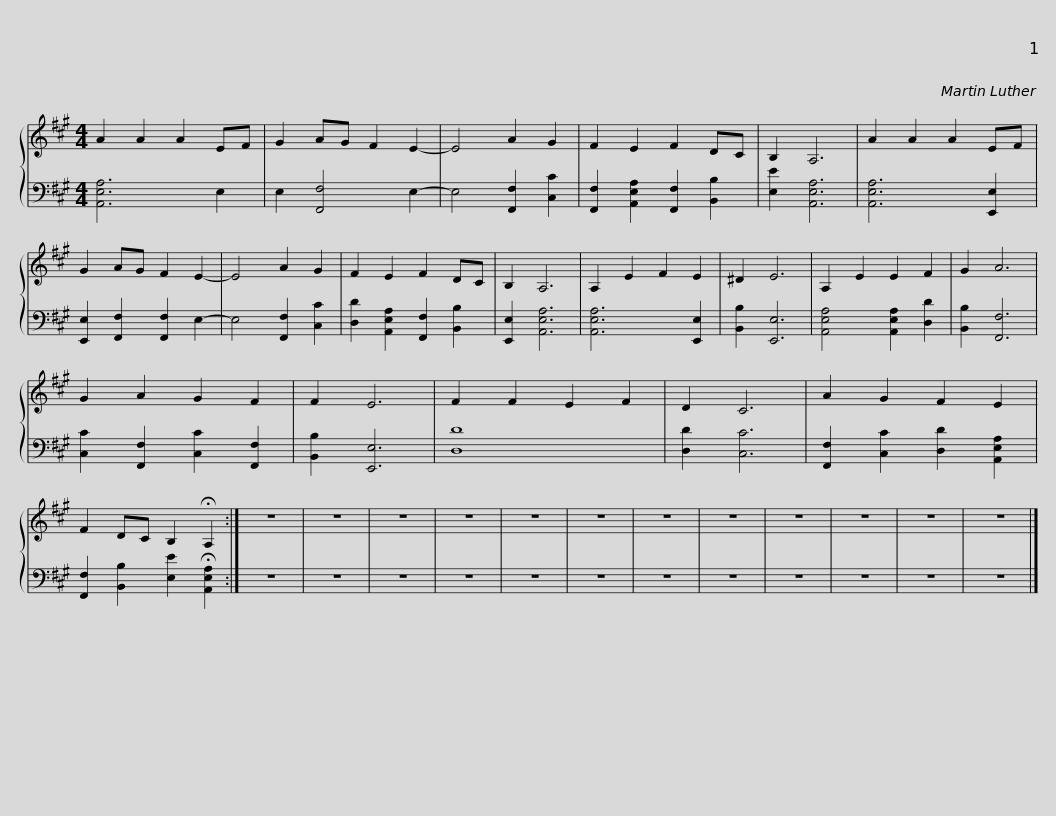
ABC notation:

X:1
%%score { 1 | 2 }
L:1/8
M:4/4
I:linebreak $
K:A
V:1 treble
V:2 bass
V:1
 A2 A2 A2 EF | G2 AG F2 E2- | E4 A2 G2 | F2 E2 F2 DC | B,2 A,6 | %5
 A2 A2 A2 EF | G2 AG F2 E2- | E4 A2 G2 | F2 E2 F2 DC |$ B,2 A,6 | %10
 A,2 E2 F2 E2 | ^D2 E6 | A,2 E2 E2 F2 | G2 A6 | G2 A2 G2 F2 | %15
 F2 E6 | F2 F2 E2 F2 | D2 C6 | A2 G2 F2 E2 |$ F2 DC B,2 !fermata!A,2 :| %20
 z8 | z8 | z8 | z8 | z8 | %25
 z8 | z8 | z8 | z8 | z8 | %30
 z8 | z8 |] %32
V:2
 [A,,E,A,]6 E,2 | E,2 [F,,F,]4 E,2- | E,4 [F,,F,]2 [C,C]2 | [F,,F,]2 [A,,E,A,]2 [F,,F,]2 [B,,B,]2 | [E,E]2 [A,,E,A,]6 | %5
 [A,,E,A,]6 [E,,E,]2 | [E,,E,]2 [F,,F,]2 [F,,F,]2 E,2- | E,4 [F,,F,]2 [C,C]2 | [D,D]2 [A,,E,A,]2 [F,,F,]2 [B,,B,]2 |$ [E,,E,]2 [A,,E,A,]6 | %10
 [A,,E,A,]6 [E,,E,]2 | [B,,B,]2 [E,,E,]6 | [A,,E,A,]4 [A,,E,A,]2 [D,D]2 | [B,,B,]2 [F,,F,]6 | [C,C]2 [F,,F,]2 [C,C]2 [F,,F,]2 | %15
 [B,,B,]2 [E,,E,]6 | [D,D]8 | [D,D]2 [C,C]6 | [F,,F,]2 [C,C]2 [D,D]2 [A,,E,A,]2 |$ [F,,F,]2 [B,,B,]2 [E,E]2 !fermata![A,,E,A,]2 :| %20
 z8 | z8 | z8 | z8 | z8 | %25
 z8 | z8 | z8 | z8 | z8 | %30
 z8 | z8 |] %32
